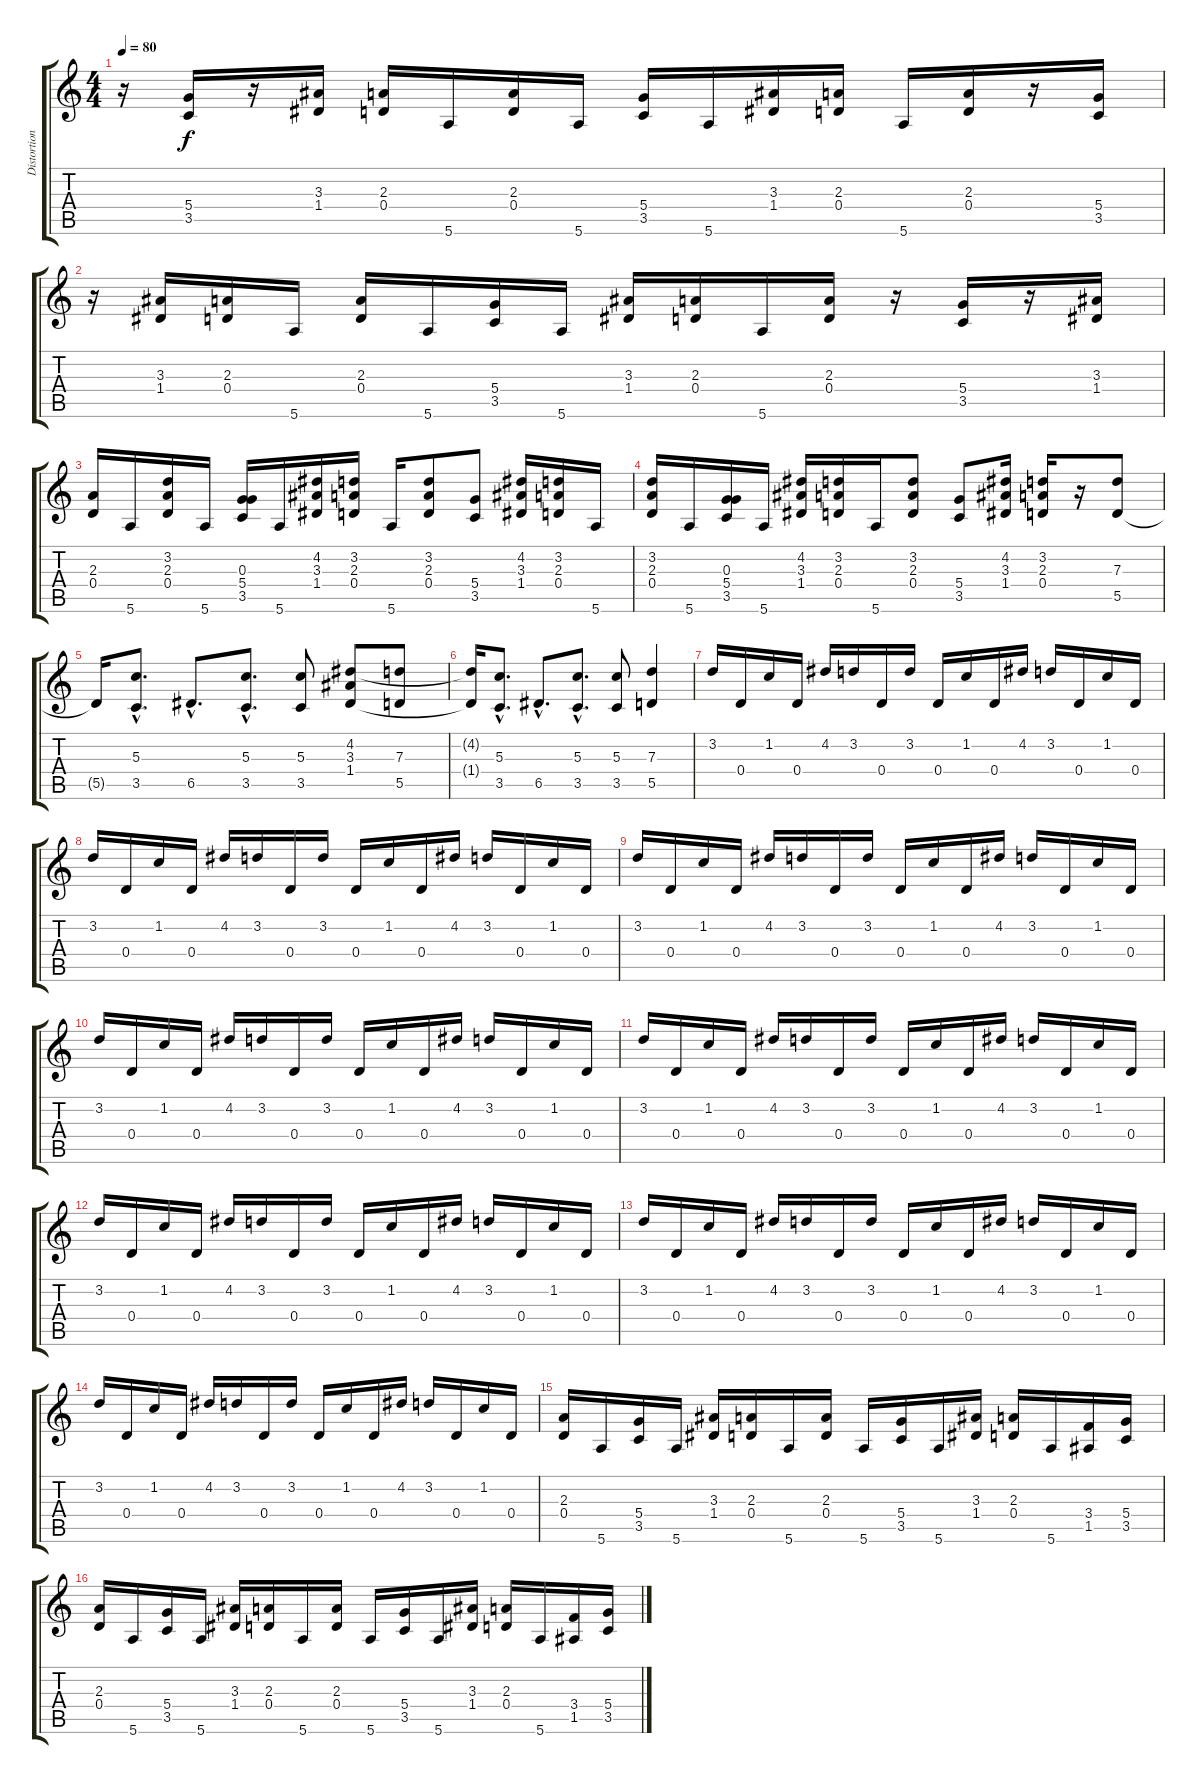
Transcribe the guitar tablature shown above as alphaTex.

\track ("Distortion Guitar   " "Distortion") {instrument distortionguitar}
\staff {score tabs}
\tuning (E4 B3 G3 D3 A2 E2) {hide}
\ts (4 4)
\tempo 80
\clef g2
\ks c
r.16{dy f} (5.4 3.5).16 r.16 (3.3 1.4).16 (2.3 0.4).16 5.6.16 (2.3 0.4).16 5.6.16 (5.4 3.5).16 5.6.16 (3.3 1.4).16 (2.3 0.4).16 5.6.16 (2.3 0.4).16 r.16 (5.4 3.5).16 |
r.16 (3.3 1.4).16 (2.3 0.4).16 5.6.16 (2.3 0.4).16 5.6.16 (5.4 3.5).16 5.6.16 (3.3 1.4).16 (2.3 0.4).16 5.6.16 (2.3 0.4).16 r.16 (5.4 3.5).16 r.16 (3.3 1.4).16 |
(2.3 0.4).16 5.6.16 (3.2 2.3 0.4).16 5.6.16 (0.3 5.4 3.5).16 5.6.16 (4.2 3.3 1.4).16 (3.2 2.3 0.4).16 5.6.16 (3.2 2.3 0.4).8 (5.4 3.5).8 (4.2 3.3 1.4).16 (3.2 2.3 0.4).16 5.6.16 |
(3.2 2.3 0.4).16 5.6.16 (0.3 5.4 3.5).16 5.6.16 (4.2 3.3 1.4).16 (3.2 2.3 0.4).16 5.6.16 (3.2 2.3 0.4).8 (5.4 3.5).8 (4.2 3.3 1.4).16 (3.2 2.3 0.4).16 r.16 (7.3 5.5).8 |
5.5{t}.16 (5.3{hac} 3.5{hac}).8{d} 6.5{hac}.8{d} (5.3{hac} 3.5{hac}).8{d} (5.3 3.5).8 (4.2 3.3 1.4).8 (7.3 5.5).8 |
(4.2{t} 1.4{t}).16 (5.3{hac} 3.5{hac}).8{d} 6.5{hac}.8{d} (5.3{hac} 3.5{hac}).8{d} (5.3 3.5).8 (7.3 5.5).4 |
3.2.16{instrument guitarharmonics} 0.4.16 1.2.16 0.4.16 4.2.16 3.2.16 0.4.16 3.2.16 0.4.16 1.2.16 0.4.16 4.2.16 3.2.16 0.4.16 1.2.16 0.4.16 |
3.2.16 0.4.16 1.2.16 0.4.16 4.2.16 3.2.16 0.4.16 3.2.16 0.4.16 1.2.16 0.4.16 4.2.16 3.2.16 0.4.16 1.2.16 0.4.16 |
3.2.16 0.4.16 1.2.16 0.4.16 4.2.16 3.2.16 0.4.16 3.2.16 0.4.16 1.2.16 0.4.16 4.2.16 3.2.16 0.4.16 1.2.16 0.4.16 |
3.2.16 0.4.16 1.2.16 0.4.16 4.2.16 3.2.16 0.4.16 3.2.16 0.4.16 1.2.16 0.4.16 4.2.16 3.2.16 0.4.16 1.2.16 0.4.16 |
3.2.16 0.4.16 1.2.16 0.4.16 4.2.16 3.2.16 0.4.16 3.2.16 0.4.16 1.2.16 0.4.16 4.2.16 3.2.16 0.4.16 1.2.16 0.4.16 |
3.2.16 0.4.16 1.2.16 0.4.16 4.2.16 3.2.16 0.4.16 3.2.16 0.4.16 1.2.16 0.4.16 4.2.16 3.2.16 0.4.16 1.2.16 0.4.16 |
3.2.16 0.4.16 1.2.16 0.4.16 4.2.16 3.2.16 0.4.16 3.2.16 0.4.16 1.2.16 0.4.16 4.2.16 3.2.16 0.4.16 1.2.16 0.4.16 |
3.2.16 0.4.16 1.2.16 0.4.16 4.2.16 3.2.16 0.4.16 3.2.16 0.4.16 1.2.16 0.4.16 4.2.16 3.2.16 0.4.16 1.2.16 0.4.16 |
(2.3 0.4).16{instrument distortionguitar} 5.6.16 (5.4 3.5).16 5.6.16 (3.3 1.4).16 (2.3 0.4).16 5.6.16 (2.3 0.4).16 5.6.16 (5.4 3.5).16 5.6.16 (3.3 1.4).16 (2.3 0.4).16 5.6.16 (3.4 1.5).16 (5.4 3.5).16 |
(2.3 0.4).16 5.6.16 (5.4 3.5).16 5.6.16 (3.3 1.4).16 (2.3 0.4).16 5.6.16 (2.3 0.4).16 5.6.16 (5.4 3.5).16 5.6.16 (3.3 1.4).16 (2.3 0.4).16 5.6.16 (3.4 1.5).16 (5.4 3.5).16
